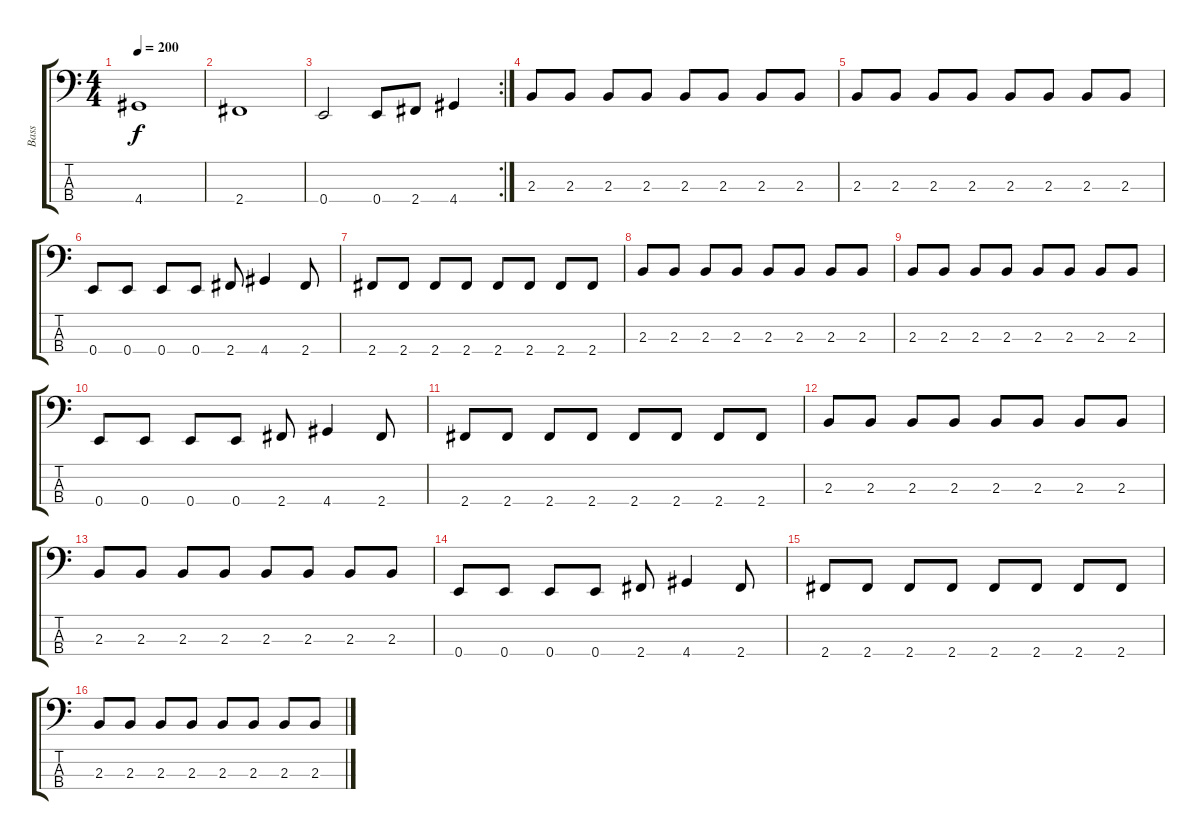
\track ("Bass" "Bass") {instrument electricbassfinger}
\staff {score tabs}
\tuning (G2 D2 A1 E1) {hide}
\ts (4 4)
\tempo 200
\clef f4
\ks c
4.4.1{dy f} |
2.4.1 |
\rc 2
0.4.2 0.4.8 2.4.8 4.4.4 |
2.3.8 2.3.8 2.3.8 2.3.8 2.3.8 2.3.8 2.3.8 2.3.8 |
2.3.8 2.3.8 2.3.8 2.3.8 2.3.8 2.3.8 2.3.8 2.3.8 |
0.4.8 0.4.8 0.4.8 0.4.8 2.4.8 4.4.4 2.4.8 |
2.4.8 2.4.8 2.4.8 2.4.8 2.4.8 2.4.8 2.4.8 2.4.8 |
2.3.8 2.3.8 2.3.8 2.3.8 2.3.8 2.3.8 2.3.8 2.3.8 |
2.3.8 2.3.8 2.3.8 2.3.8 2.3.8 2.3.8 2.3.8 2.3.8 |
0.4.8 0.4.8 0.4.8 0.4.8 2.4.8 4.4.4 2.4.8 |
2.4.8 2.4.8 2.4.8 2.4.8 2.4.8 2.4.8 2.4.8 2.4.8 |
2.3.8 2.3.8 2.3.8 2.3.8 2.3.8 2.3.8 2.3.8 2.3.8 |
2.3.8 2.3.8 2.3.8 2.3.8 2.3.8 2.3.8 2.3.8 2.3.8 |
0.4.8 0.4.8 0.4.8 0.4.8 2.4.8 4.4.4 2.4.8 |
2.4.8 2.4.8 2.4.8 2.4.8 2.4.8 2.4.8 2.4.8 2.4.8 |
2.3.8 2.3.8 2.3.8 2.3.8 2.3.8 2.3.8 2.3.8 2.3.8
